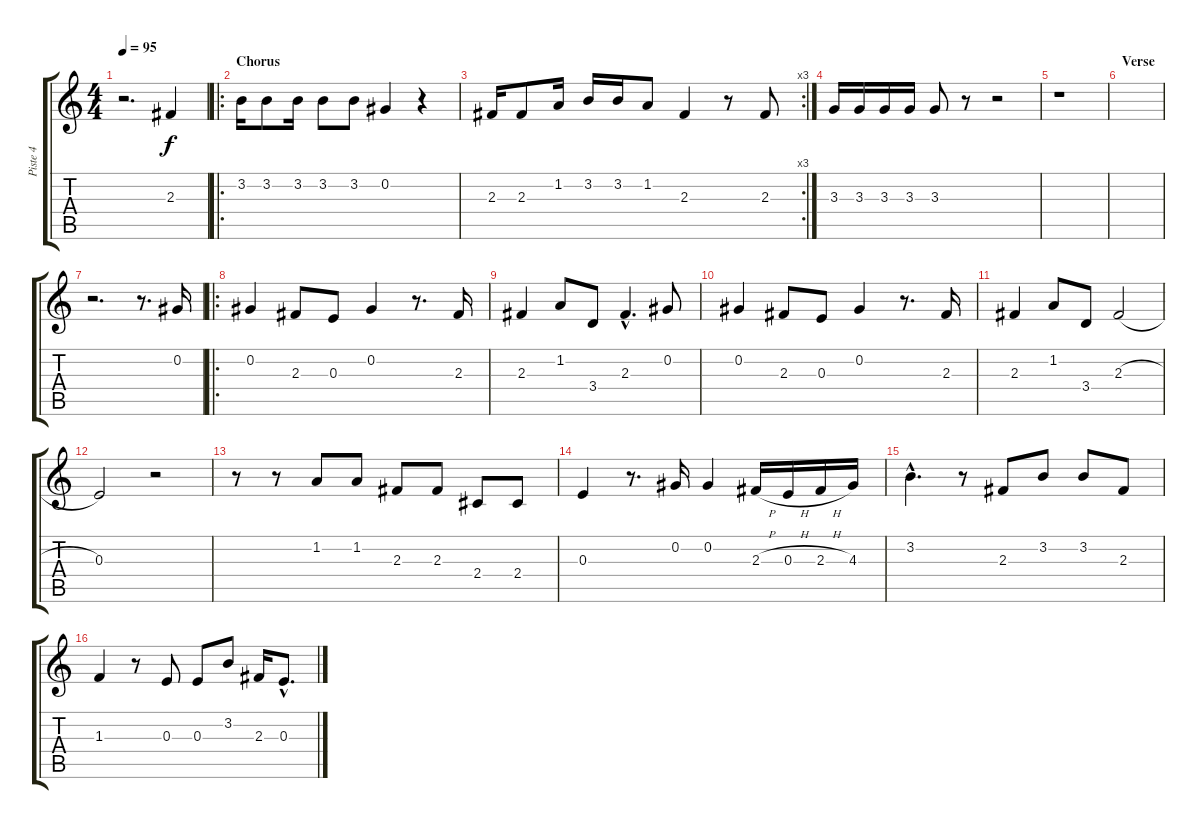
\track ("Piste 4" "Piste 4") {instrument contrabass}
\staff {score tabs}
\tuning (Db4 Ab3 E3 B2 Gb2 Db2) {hide}
\ts (4 4)
\tempo 95
\clef g2
\ks c
r.2{d dy f instrument contrabass} 2.3.4 |
\ro
\section ("" "Chorus")
3.2.16 3.2.8 3.2.16 3.2.8 3.2.8 0.2.4 r.4 |
\rc 3
2.3.16 2.3.8 1.2.16 3.2.16 3.2.16 1.2.8 2.3.4 r.8 2.3.8 |
3.3.16 3.3.16 3.3.16 3.3.16 3.3.8 r.8 r.2 |
r.1 |
\section ("" "Verse")
|
r.2{d} r.8{d} 0.2.16 |
\ro
0.2.4 2.3.8 0.3.8 0.2.4 r.8{d} 2.3.16 |
2.3.4 1.2.8 3.4.8 2.3{hac}.4{d} 0.2.8 |
0.2.4 2.3.8 0.3.8 0.2.4 r.8{d} 2.3.16 |
2.3.4 1.2.8 3.4.8 2.3{h}.2 |
0.3.2 r.2 |
r.8 r.8 1.2.8 1.2.8 2.3.8 2.3.8 2.4.8 2.4.8 |
0.3.4 r.8{d} 0.2.16 0.2.4 2.3{h}.16 0.3{h}.16 2.3{h}.16 4.3.16 |
3.2{hac}.4{d} r.8 2.3.8 3.2.8 3.2.8 2.3.8 |
1.3.4 r.8 0.3.8 0.3.8 3.2.8 2.3.16 0.3{hac}.8{d}
